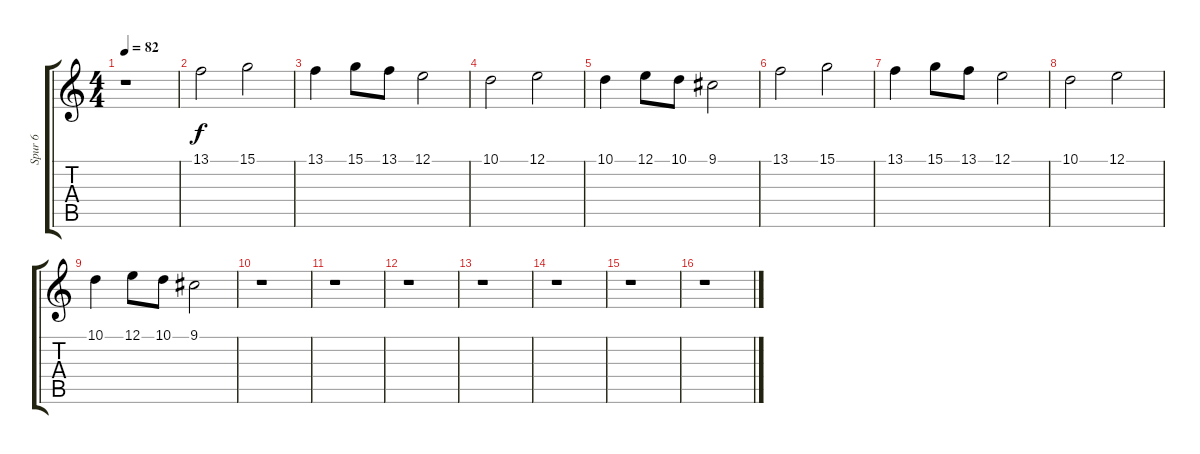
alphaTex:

\track ("Spur 6" "Spur 6") {instrument rockorgan}
\staff {score tabs}
\tuning (E4 B3 G3 D3 A2 E2) {hide}
\ts (4 4)
\tempo 82
\clef g2
\ks c
r.1{dy f} |
13.1.2 15.1.2 |
13.1.4 15.1.8 13.1.8 12.1.2 |
10.1.2 12.1.2 |
10.1.4 12.1.8 10.1.8 9.1.2 |
13.1.2 15.1.2 |
13.1.4 15.1.8 13.1.8 12.1.2 |
10.1.2 12.1.2 |
10.1.4 12.1.8 10.1.8 9.1.2 |
r.1 |
r.1 |
r.1 |
r.1 |
r.1 |
r.1 |
r.1
